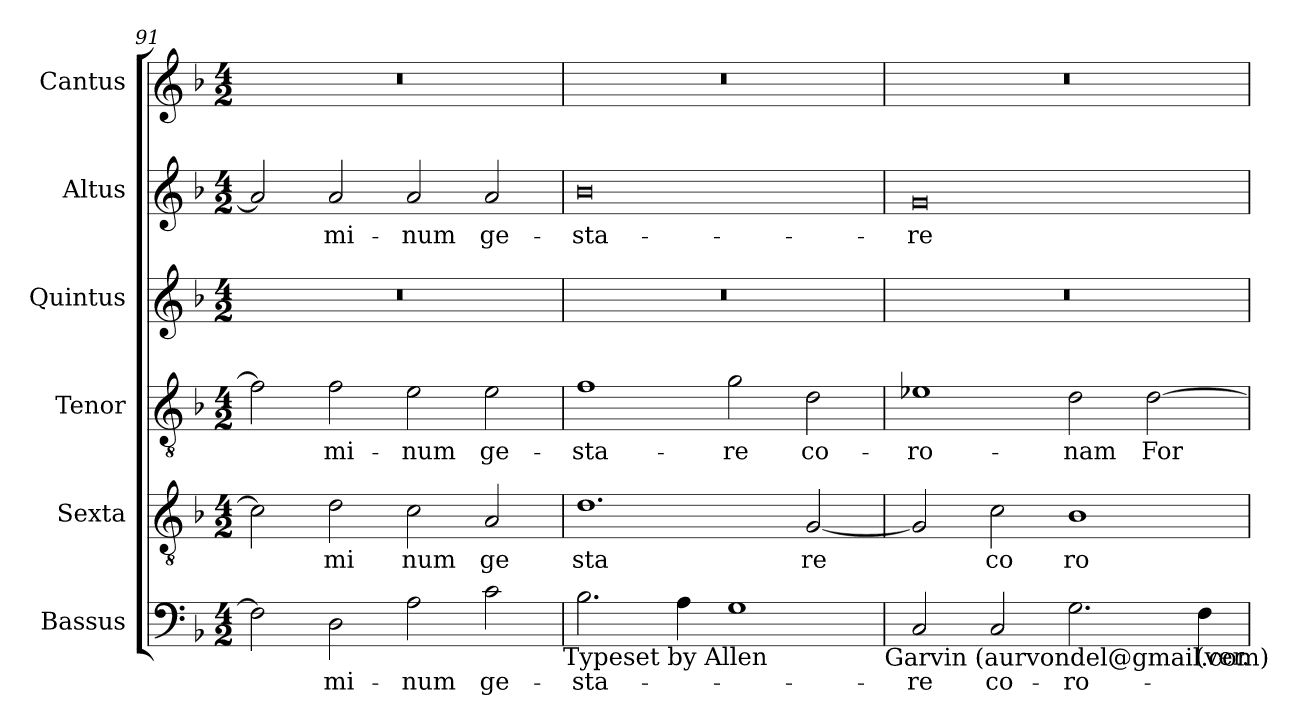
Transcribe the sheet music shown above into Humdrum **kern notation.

**kern	**text	**kern	**text	**kern	**text	**kern	**kern	**text	**kern
*part6	*part6	*part5	*part5	*part4	*part4	*part3	*part2	*part2	*part1
*staff6	*staff6	*staff5	*staff5	*staff4	*staff4	*staff3	*staff2	*staff2	*staff1
*I"Bassus	*	*I"Sexta	*	*I"Tenor	*	*I"Quintus	*I"Altus	*	*I"Cantus
*I'Bassus	*	*I'Sexta	*	*I'Tenor	*	*I'Quintus	*I'Altus	*	*I'Cantus
*clefF4	*	*clefGv2	*	*clefGv2	*	*clefG2	*clefG2	*	*clefG2
*k[b-]	*	*k[b-]	*	*k[b-]	*	*k[b-]	*k[b-]	*	*k[b-]
*F:	*	*F:	*	*F:	*	*F:	*F:	*	*F:
*M4/2	*	*M4/2	*	*M4/2	*	*M4/2	*M4/2	*	*M4/2
=91	=91	=91	=91	=91	=91	=91	=91	=91	=91
2F\]	.	2c\]	.	2f\]	.	0r	2a/]	.	0r
!	!LO:LY:b:cj	!	!LO:LY:b:cj	!	!LO:LY:b:cj	!	!	!LO:LY:b:cj	!
2D\	-mi-	2d\	mi	2f\	-mi-	.	2a/	-mi-	.
!	!LO:LY:b:cj	!	!LO:LY:b:cj	!	!LO:LY:b:cj	!	!	!LO:LY:b:cj	!
2A\	-num	2c\	num	2e\	-num	.	2a/	-num	.
!	!LO:LY:b:cj	!	!LO:LY:b:cj	!	!LO:LY:b:cj	!	!	!LO:LY:b:cj	!
2c\	ge-	2A/	ge	2e\	ge-	.	2a/	ge-	.
!LO:TX:b:t=Typeset by Allen	!	!	!	!	!	!	!	!	!
=92	=92	=92	=92	=92	=92	=92	=92	=92	=92
!	!LO:LY:b	!	!LO:LY:b:cj	!	!LO:LY:b:cj	!	!	!LO:LY:b:cj	!
2.B-\	-sta-	1.d	sta	1f	-sta-	0r	0b-	-sta-	0r
4A\	.	.	.	.	.	.	.	.	.
!	!	!	!	!	!LO:LY:b:cj	!	!	!	!
1G	.	.	.	2g\	-re	.	.	.	.
!	!	!	!LO:LY:b:cj	!	!LO:LY:b:cj	!	!	!	!
.	.	[<2G/	re	2d\	co-	.	.	.	.
!LO:TX:b:t=Garvin (aurvondel@gmail.com)	!	!	!	!	!	!	!	!	!
=93	=93	=93	=93	=93	=93	=93	=93	=93	=93
!	!LO:LY:b:cj	!	!	!	!LO:LY:b:cj	!	!	!LO:LY:b:cj	!
2C/	-re	2G/]	.	1e-X	-ro-	0r	0g	-re	0r
!	!LO:LY:b:cj	!	!LO:LY:b:cj	!	!	!	!	!	!
2C/	co-	2c\	co	.	.	.	.	.	.
!	!LO:LY:b:cj	!	!LO:LY:b:cj	!	!LO:LY:b:cj	!	!	!	!
2.G\	-ro-	1B-	ro	2d\	-nam	.	.	.	.
!	!	!	!	!	!LO:LY:b	!	!	!	!
.	.	.	.	[>2d\	For-	.	.	.	.
4F\	.	.	.	.	.	.	.	.	.
!LO:TX:b:t=(ver.	!	!	!	!	!	!	!	!	!
=	=	=	=	=	=	=	=	=	=
*-	*-	*-	*-	*-	*-	*-	*-	*-	*-
